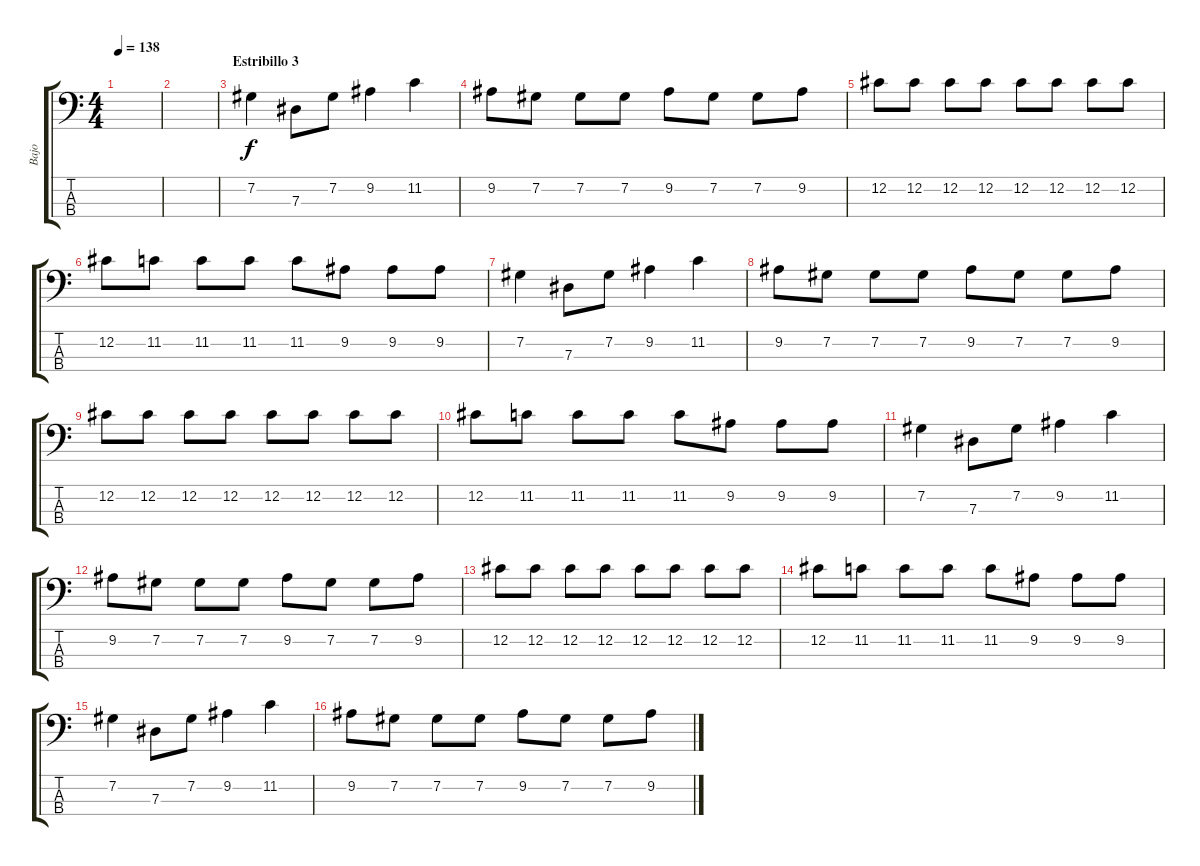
\track ("Bajo" "Bajo") {instrument slapbass2}
\staff {score tabs}
\tuning (Gb2 Db2 Ab1 Eb1) {hide}
\ts (4 4)
\tempo 138
\clef f4
\ks c
|
|
\section ("" "Estribillo 3")
7.2.4 7.3.8 7.2.8 9.2.4 11.2.4 |
9.2.8 7.2.8 7.2.8 7.2.8 9.2.8 7.2.8 7.2.8 9.2.8 |
12.2.8 12.2.8 12.2.8 12.2.8 12.2.8 12.2.8 12.2.8 12.2.8 |
12.2.8 11.2.8 11.2.8 11.2.8 11.2.8 9.2.8 9.2.8 9.2.8 |
7.2.4 7.3.8 7.2.8 9.2.4 11.2.4 |
9.2.8 7.2.8 7.2.8 7.2.8 9.2.8 7.2.8 7.2.8 9.2.8 |
12.2.8 12.2.8 12.2.8 12.2.8 12.2.8 12.2.8 12.2.8 12.2.8 |
12.2.8 11.2.8 11.2.8 11.2.8 11.2.8 9.2.8 9.2.8 9.2.8 |
7.2.4 7.3.8 7.2.8 9.2.4 11.2.4 |
9.2.8 7.2.8 7.2.8 7.2.8 9.2.8 7.2.8 7.2.8 9.2.8 |
12.2.8 12.2.8 12.2.8 12.2.8 12.2.8 12.2.8 12.2.8 12.2.8 |
12.2.8 11.2.8 11.2.8 11.2.8 11.2.8 9.2.8 9.2.8 9.2.8 |
7.2.4 7.3.8 7.2.8 9.2.4 11.2.4 |
9.2.8 7.2.8 7.2.8 7.2.8 9.2.8 7.2.8 7.2.8 9.2.8
